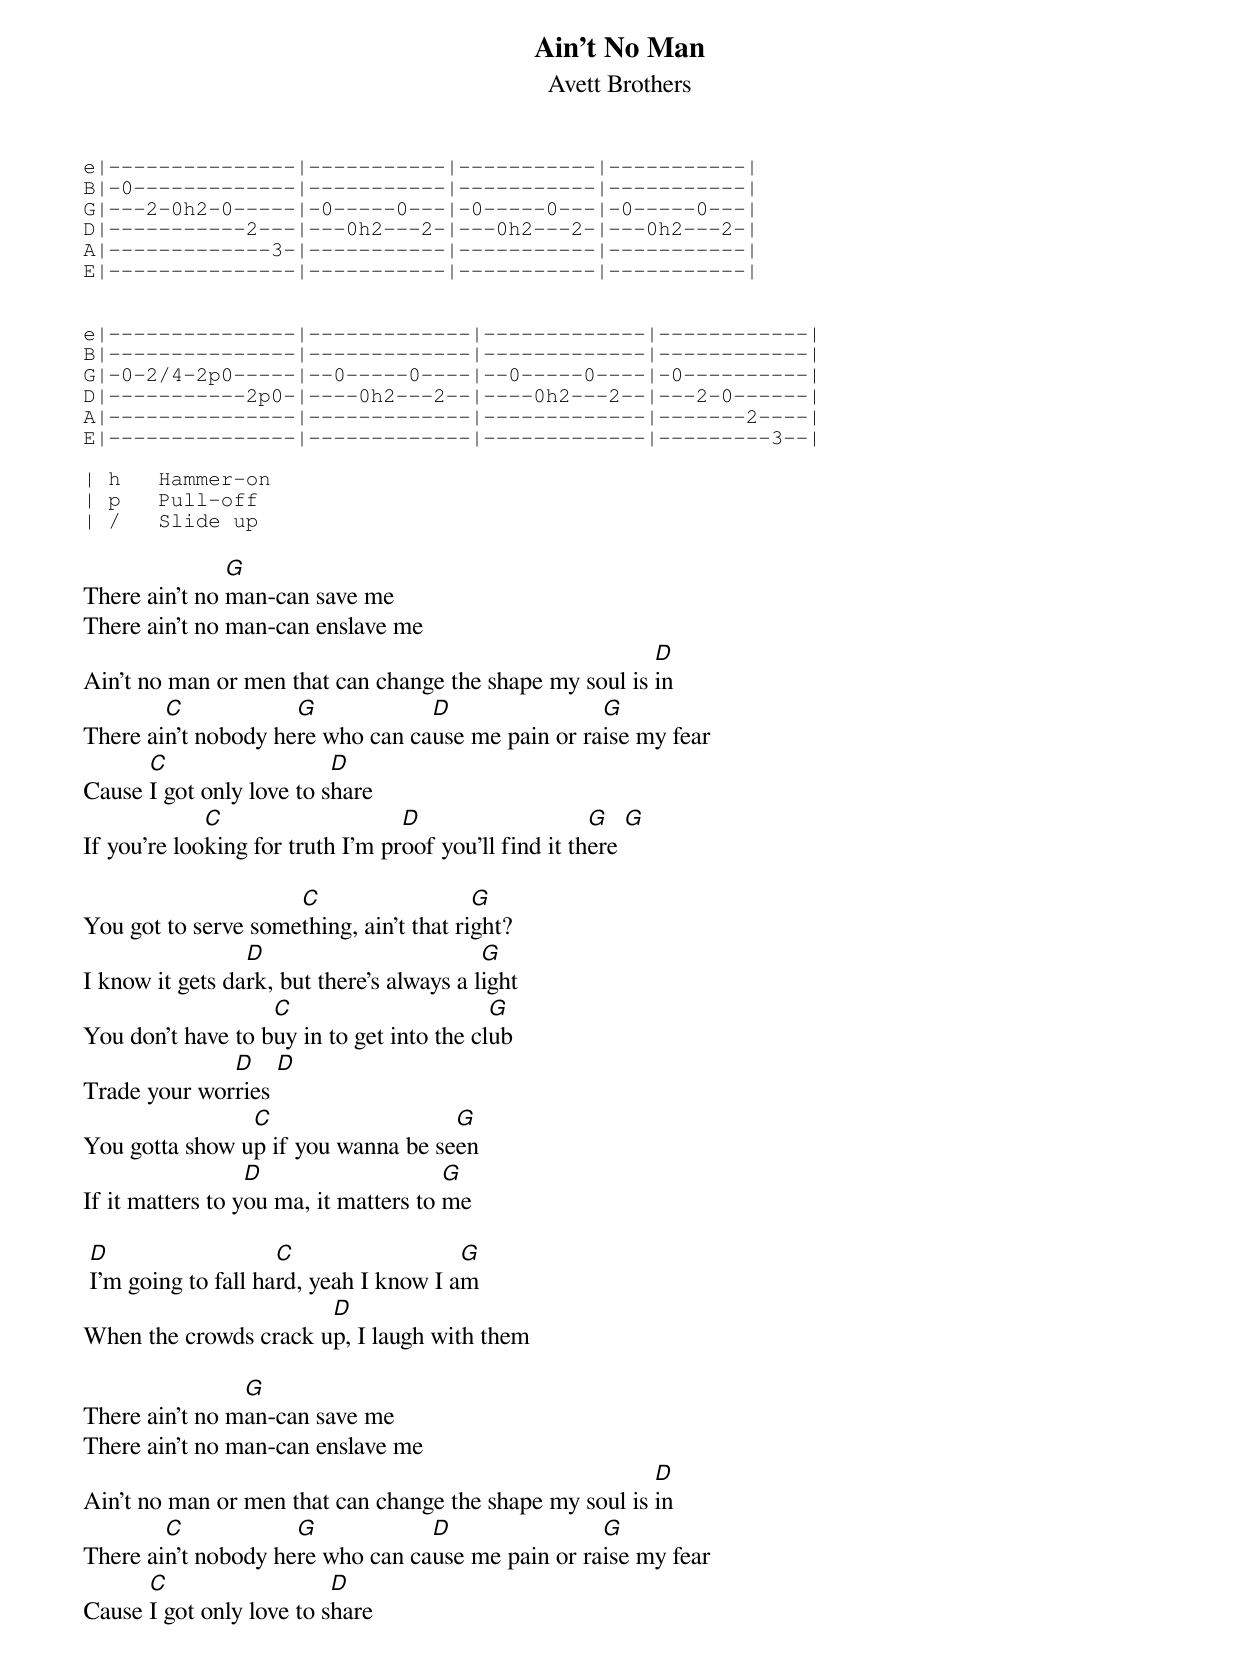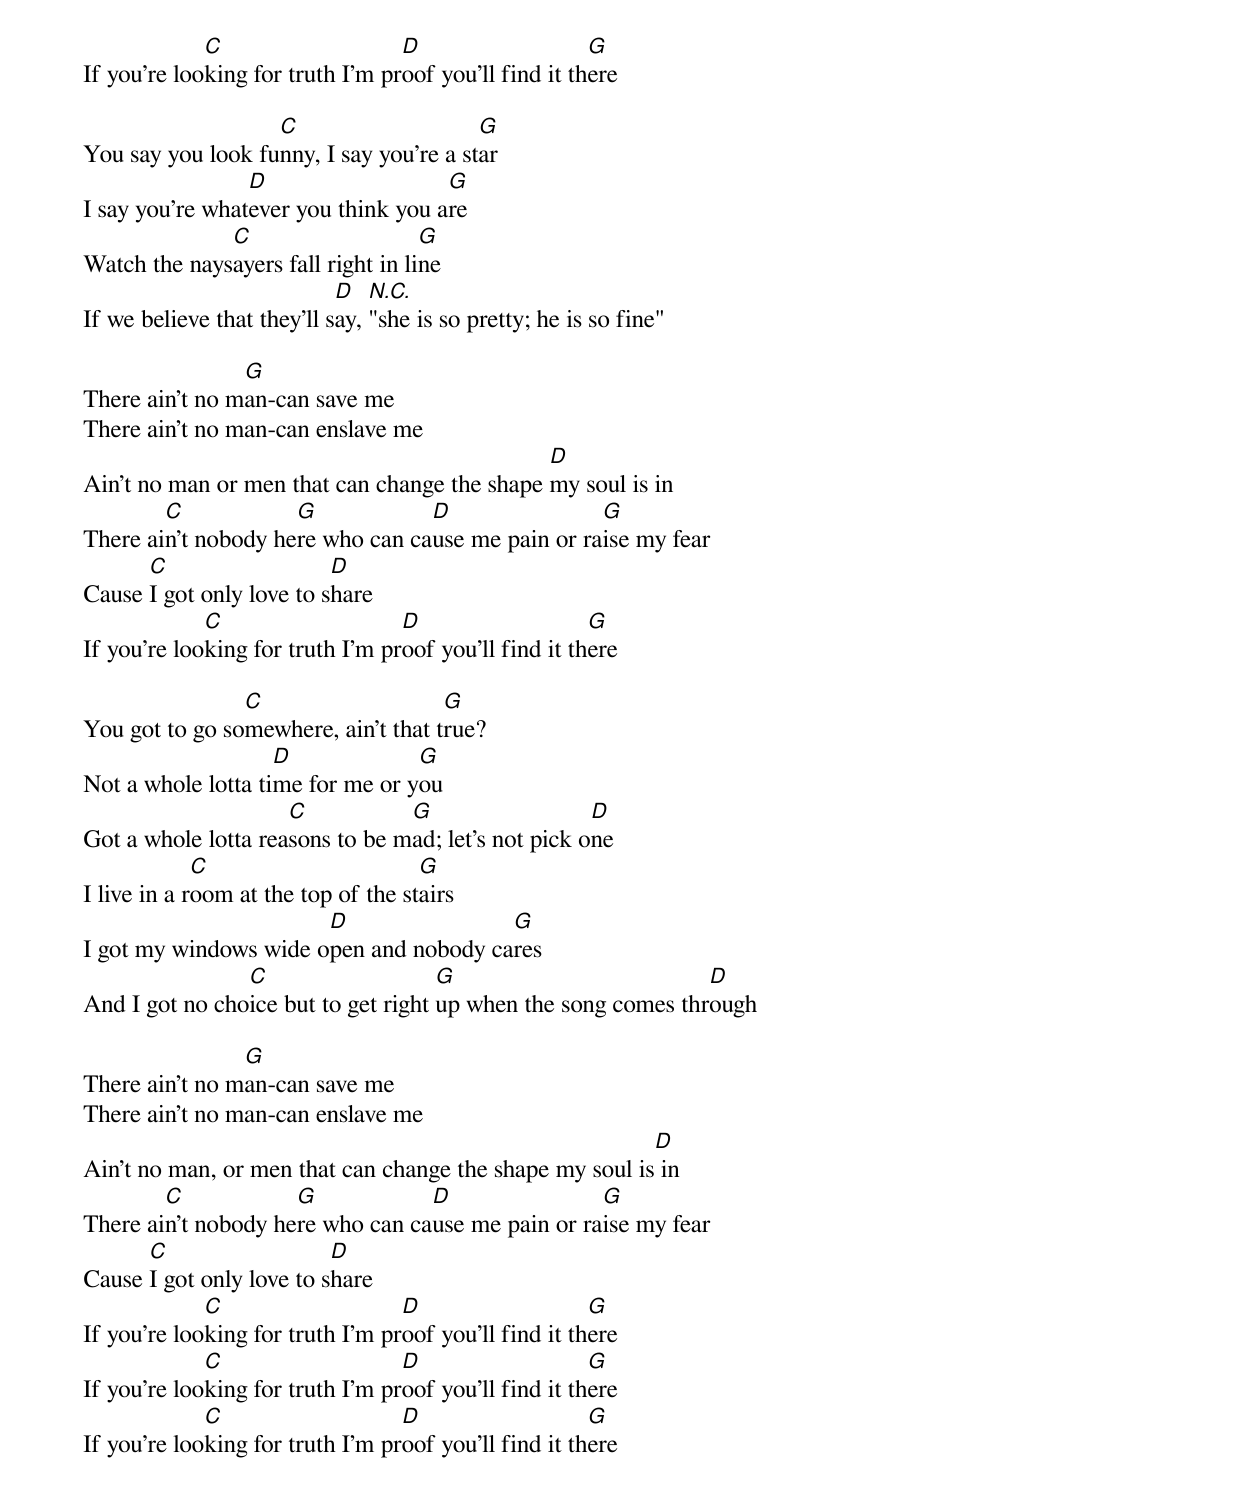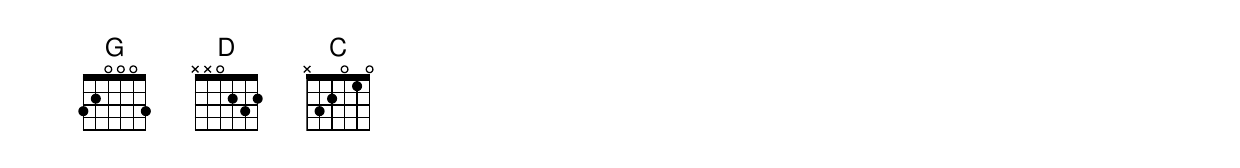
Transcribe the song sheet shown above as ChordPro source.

{title: Ain’t No Man}
{subtitle: Avett Brothers}

{sot}
e|---------------|-----------|-----------|-----------|
B|-0-------------|-----------|-----------|-----------|
G|---2-0h2-0-----|-0-----0---|-0-----0---|-0-----0---|
D|-----------2---|---0h2---2-|---0h2---2-|---0h2---2-|
A|-------------3-|-----------|-----------|-----------|
E|---------------|-----------|-----------|-----------|


e|---------------|-------------|-------------|------------|
B|---------------|-------------|-------------|------------|
G|-0-2/4-2p0-----|--0-----0----|--0-----0----|-0----------|
D|-----------2p0-|----0h2---2--|----0h2---2--|---2-0------|
A|---------------|-------------|-------------|-------2----|
E|---------------|-------------|-------------|---------3--|

| h   Hammer-on
| p   Pull-off
| /   Slide up
{eot}

There ain't no [G]man-can save me
There ain't no man-can enslave me
Ain't no man or men that can change the shape my soul is [D]in
There ai[C]n't nobody he[G]re who can ca[D]use me pain or ra[G]ise my fear
Cause [C]I got only love to s[D]hare
If you're loo[C]king for truth I'm pr[D]oof you'll find it th[G]ere [G]

You got to serve some[C]thing, ain't that ri[G]ght?
I know it gets da[D]rk, but there's always a l[G]ight
You don't have to b[C]uy in to get into the cl[G]ub
Trade your wor[D]ries [D]
You gotta show u[C]p if you wanna be se[G]en
If it matters to y[D]ou ma, it matters to [G]me

 [D]I'm going to fall ha[C]rd, yeah I know I a[G]m
When the crowds crack u[D]p, I laugh with them

There ain't no m[G]an-can save me
There ain't no man-can enslave me
Ain't no man or men that can change the shape my soul is [D]in
There ai[C]n't nobody he[G]re who can ca[D]use me pain or ra[G]ise my fear
Cause [C]I got only love to s[D]hare
If you're loo[C]king for truth I'm pr[D]oof you'll find it th[G]ere

You say you look fu[C]nny, I say you're a st[G]ar
I say you're what[D]ever you think you a[G]re
Watch the nays[C]ayers fall right in li[G]ne
If we believe that they'll s[D]ay, [N.C.]"she is so pretty; he is so fine"

There ain't no m[G]an-can save me
There ain't no man-can enslave me
Ain't no man or men that can change the shape [D]my soul is in
There ai[C]n't nobody he[G]re who can ca[D]use me pain or ra[G]ise my fear
Cause [C]I got only love to s[D]hare
If you're loo[C]king for truth I'm pr[D]oof you'll find it th[G]ere

You got to go so[C]mewhere, ain't that t[G]rue?
Not a whole lotta ti[D]me for me or y[G]ou
Got a whole lotta rea[C]sons to be m[G]ad; let's not pick o[D]ne
I live in a r[C]oom at the top of the st[G]airs
I got my windows wide o[D]pen and nobody ca[G]res
And I got no cho[C]ice but to get right [G]up when the song comes thr[D]ough

There ain't no m[G]an-can save me
There ain't no man-can enslave me
Ain't no man, or men that can change the shape my soul is[D] in
There ai[C]n't nobody he[G]re who can ca[D]use me pain or ra[G]ise my fear
Cause [C]I got only love to s[D]hare
If you're loo[C]king for truth I'm pr[D]oof you'll find it th[G]ere
If you're loo[C]king for truth I'm pr[D]oof you'll find it th[G]ere
If you're loo[C]king for truth I'm pr[D]oof you'll find it th[G]ere
